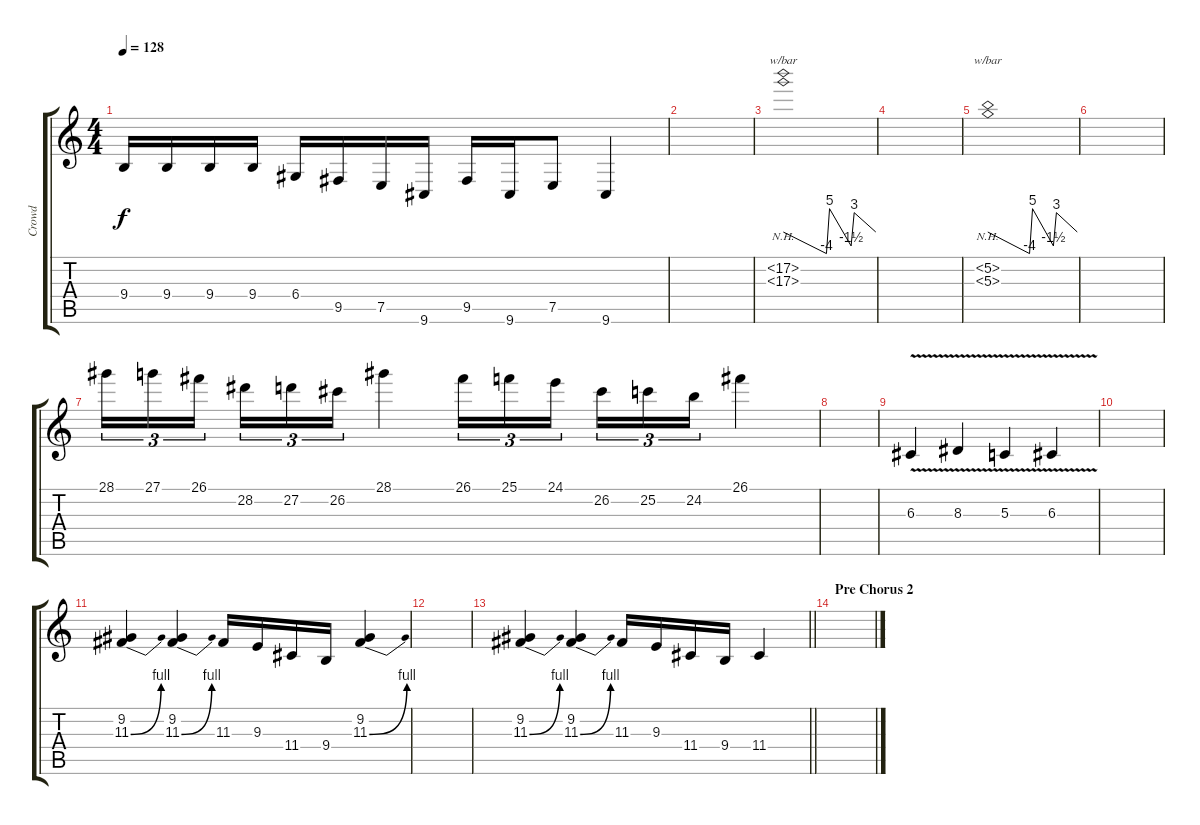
\track ("Crowd" "Crowd") {instrument choiraahs}
\staff {score tabs}
\tuning (E4 B3 G3 D3 A2 E2) {hide}
\ts (4 4)
\tempo 128
\clef g2
\ks c
9.4.16{dy f} 9.4.16 9.4.16 9.4.16 6.4.16 9.5.16 7.5.16 9.6.16 9.5.16 9.6.16 7.5.8 9.6.4 |
|
(17.2{nh} 17.3{nh}).1{tbe (custom default 0 0 28 -16 30 20 44 -6 46 12 60 0)} |
|
(5.2{nh} 5.3{nh}).1{tbe (custom default 0 0 28 -16 30 20 44 -6 46 12 60 0)} |
|
28.1.16{tu (3 2)} 27.1.16{tu (3 2)} 26.1.16{tu (3 2) beam splitsecondary} 28.2.16{tu (3 2)} 27.2.16{tu (3 2)} 26.2.16{tu (3 2)} 28.1.4 26.1.16{tu (3 2)} 25.1.16{tu (3 2)} 24.1.16{tu (3 2) beam splitsecondary} 26.2.16{tu (3 2)} 25.2.16{tu (3 2)} 24.2.16{tu (3 2)} 26.1.4 |
|
6.3{v}.4 8.3{v}.4 5.3{v}.4 6.3{v}.4 |
|
(9.2 11.3{be (bend 0 0 60 4)}).4 (9.2 11.3{be (bend 0 0 60 4)}).4 11.3.16 9.3.16 11.4.16 9.4.16 (9.2 11.3{be (bend 0 0 60 4)}).4 |
|
\barLineRight lightlight
(9.2 11.3{be (bend 0 0 60 4)}).4 (9.2 11.3{be (bend 0 0 60 4)}).4 11.3.16 9.3.16 11.4.16 9.4.16 11.4.4 |
\section ("" "Pre Chorus 2")
